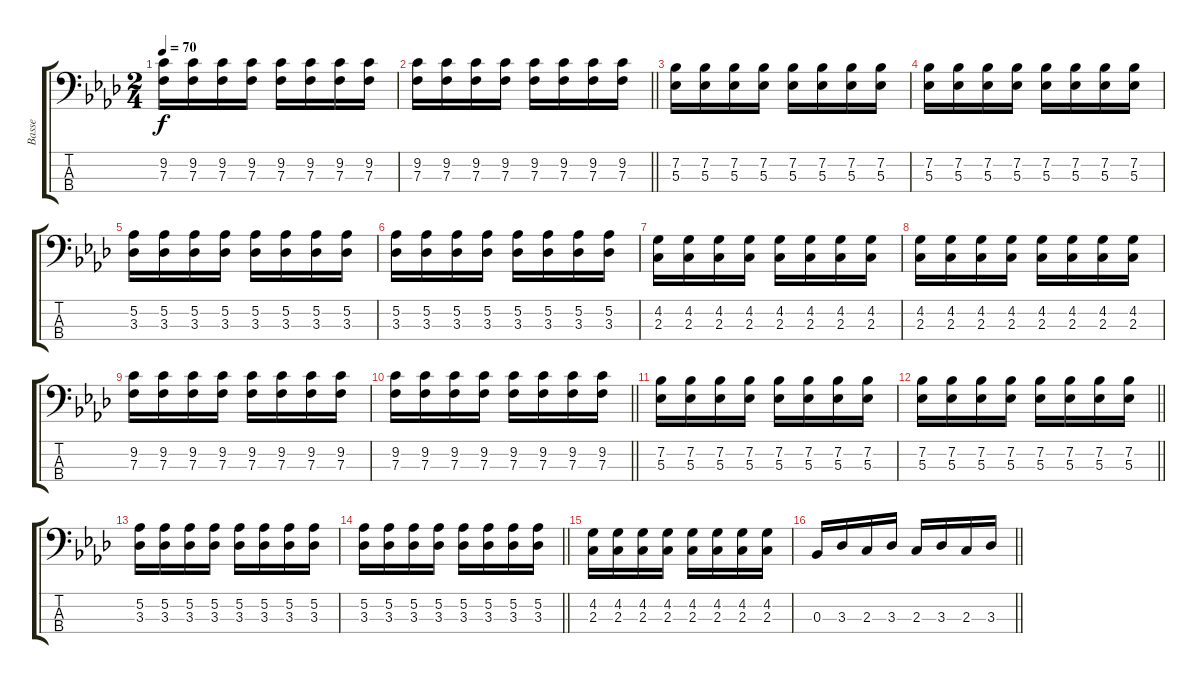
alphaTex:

\track ("Basse" "Basse") {instrument electricbassfinger}
\staff {score tabs}
\tuning (Ab2 Eb2 Bb1 F1) {hide}
\ts (2 4)
\tempo 70
\clef f4
\ks fminor
(9.2 7.3).16{dy f} (9.2 7.3).16 (9.2 7.3).16 (9.2 7.3).16 (9.2 7.3).16 (9.2 7.3).16 (9.2 7.3).16 (9.2 7.3).16 |
\barLineRight lightlight
(9.2 7.3).16 (9.2 7.3).16 (9.2 7.3).16 (9.2 7.3).16 (9.2 7.3).16 (9.2 7.3).16 (9.2 7.3).16 (9.2 7.3).16 |
(7.2 5.3).16 (7.2 5.3).16 (7.2 5.3).16 (7.2 5.3).16 (7.2 5.3).16 (7.2 5.3).16 (7.2 5.3).16 (7.2 5.3).16 |
(7.2 5.3).16 (7.2 5.3).16 (7.2 5.3).16 (7.2 5.3).16 (7.2 5.3).16 (7.2 5.3).16 (7.2 5.3).16 (7.2 5.3).16 |
(5.2 3.3).16 (5.2 3.3).16 (5.2 3.3).16 (5.2 3.3).16 (5.2 3.3).16 (5.2 3.3).16 (5.2 3.3).16 (5.2 3.3).16 |
(5.2 3.3).16 (5.2 3.3).16 (5.2 3.3).16 (5.2 3.3).16 (5.2 3.3).16 (5.2 3.3).16 (5.2 3.3).16 (5.2 3.3).16 |
(4.2 2.3).16 (4.2 2.3).16 (4.2 2.3).16 (4.2 2.3).16 (4.2 2.3).16 (4.2 2.3).16 (4.2 2.3).16 (4.2 2.3).16 |
(4.2 2.3).16 (4.2 2.3).16 (4.2 2.3).16 (4.2 2.3).16 (4.2 2.3).16 (4.2 2.3).16 (4.2 2.3).16 (4.2 2.3).16 |
(9.2 7.3).16 (9.2 7.3).16 (9.2 7.3).16 (9.2 7.3).16 (9.2 7.3).16 (9.2 7.3).16 (9.2 7.3).16 (9.2 7.3).16 |
\barLineRight lightlight
(9.2 7.3).16 (9.2 7.3).16 (9.2 7.3).16 (9.2 7.3).16 (9.2 7.3).16 (9.2 7.3).16 (9.2 7.3).16 (9.2 7.3).16 |
(7.2 5.3).16 (7.2 5.3).16 (7.2 5.3).16 (7.2 5.3).16 (7.2 5.3).16 (7.2 5.3).16 (7.2 5.3).16 (7.2 5.3).16 |
\barLineRight lightlight
(7.2 5.3).16 (7.2 5.3).16 (7.2 5.3).16 (7.2 5.3).16 (7.2 5.3).16 (7.2 5.3).16 (7.2 5.3).16 (7.2 5.3).16 |
(5.2 3.3).16 (5.2 3.3).16 (5.2 3.3).16 (5.2 3.3).16 (5.2 3.3).16 (5.2 3.3).16 (5.2 3.3).16 (5.2 3.3).16 |
\barLineRight lightlight
(5.2 3.3).16 (5.2 3.3).16 (5.2 3.3).16 (5.2 3.3).16 (5.2 3.3).16 (5.2 3.3).16 (5.2 3.3).16 (5.2 3.3).16 |
(4.2 2.3).16 (4.2 2.3).16 (4.2 2.3).16 (4.2 2.3).16 (4.2 2.3).16 (4.2 2.3).16 (4.2 2.3).16 (4.2 2.3).16 |
\barLineRight lightlight
0.3.16 3.3.16 2.3.16 3.3.16 2.3.16 3.3.16 2.3.16 3.3.16
